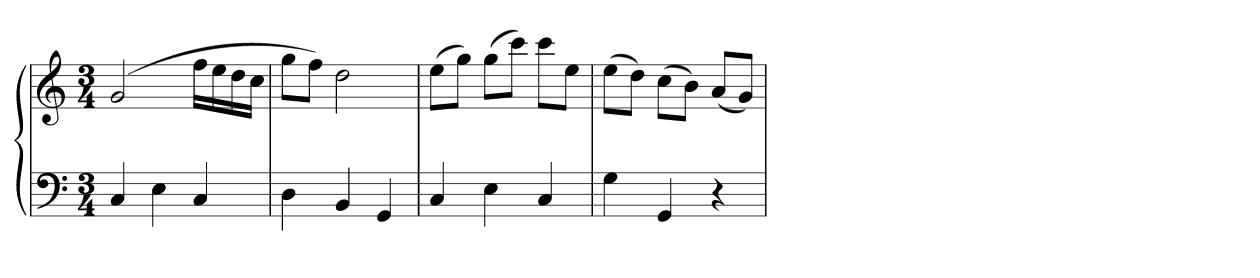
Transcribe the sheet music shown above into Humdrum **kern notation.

**kern	**kern
*part1	*part1
*staff2	*staff1
*clefF4	*clefG2
*k[]	*k[]
*C:	*C:
*M3/4	*M3/4
=1	=1
4C	(2g
4E	.
4C	16ffLL
.	16ee
.	16dd
.	16ccJJ
=2	=2
4D	8ggL
.	8ffJ)
4BB	2dd
4GG	.
=3	=3
4C	(8eeL
.	8ggJ)
4E	(8ggL
.	8cccJ)
4C	8cccL
.	8eeJ
=4	=4
4G	(8eeL
.	8ddJ)
4GG	(8ccL
.	8bJ)
4r	(8aL
.	8gJ)
=	=
*-	*-
